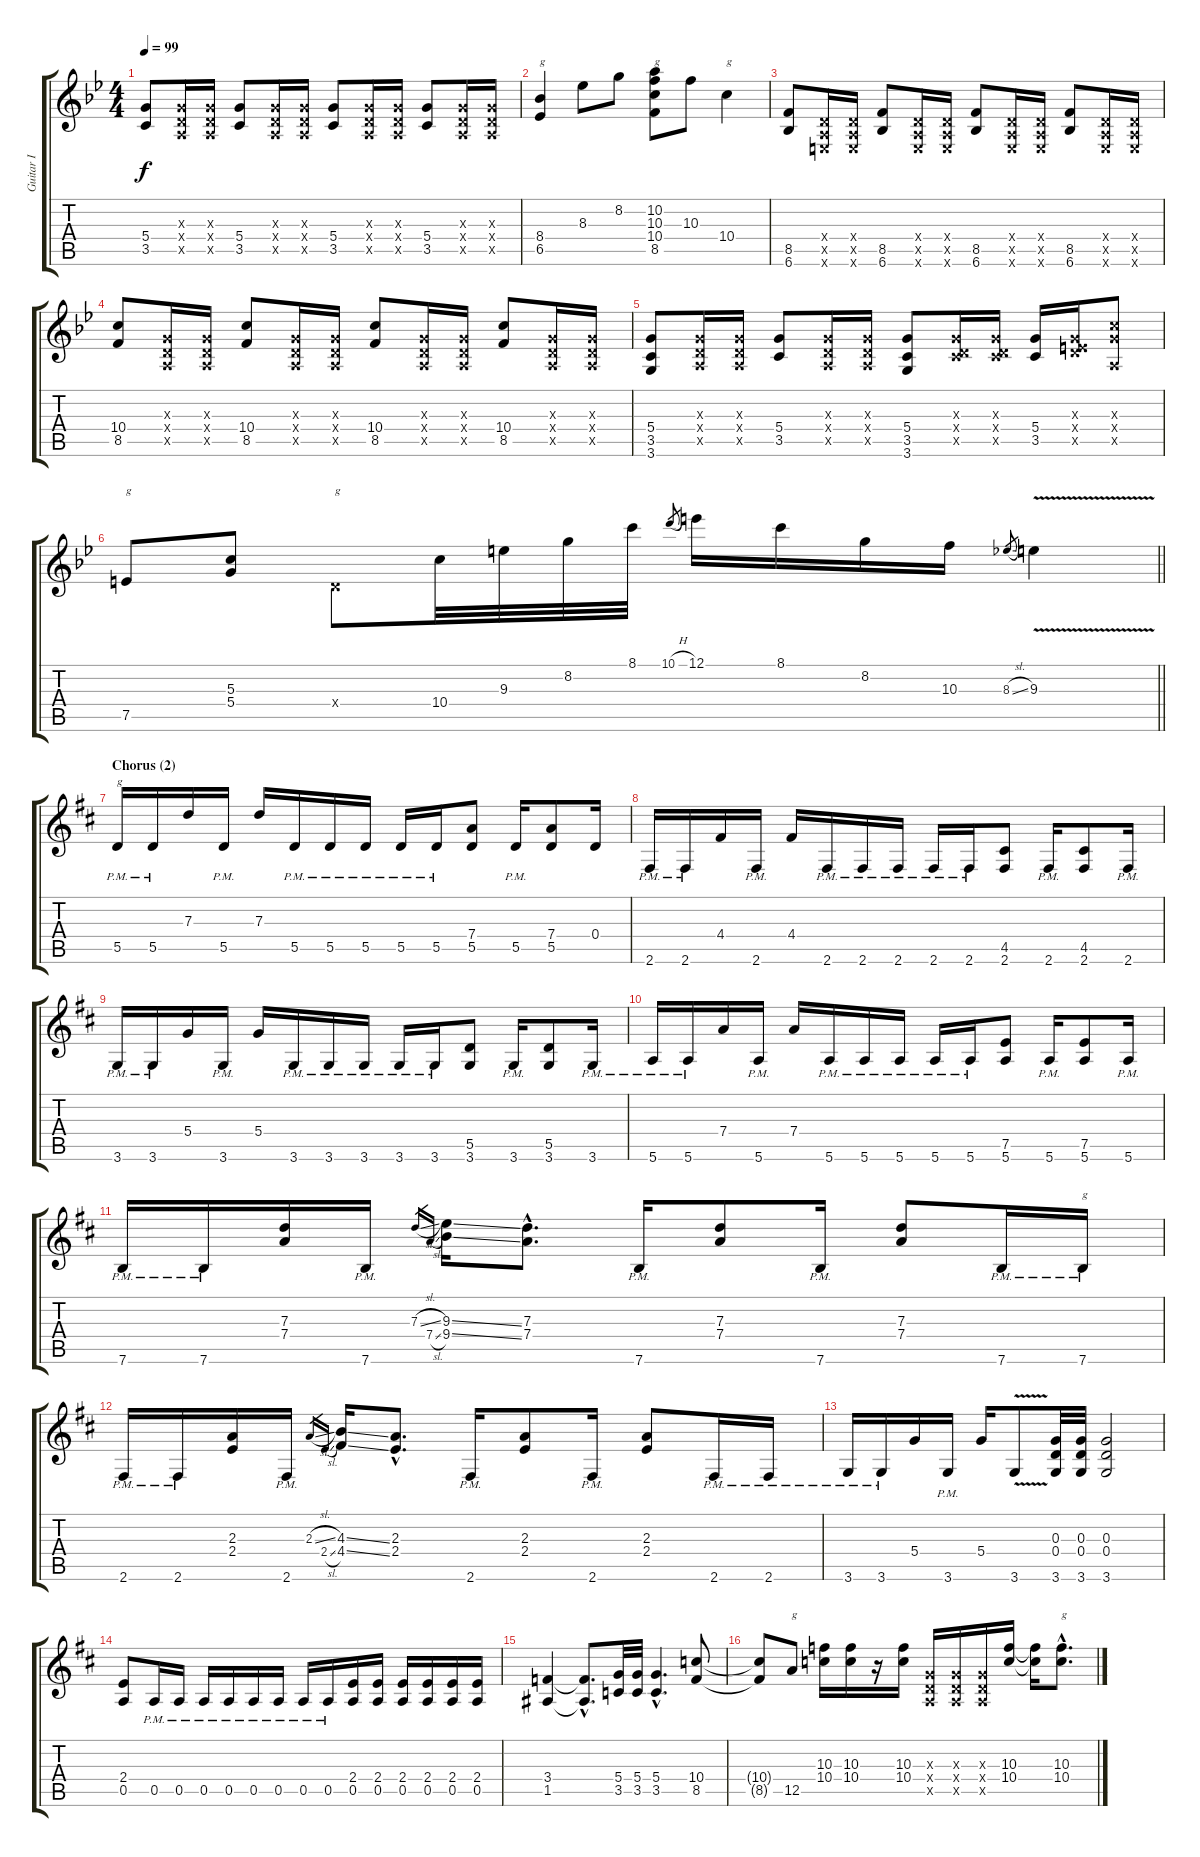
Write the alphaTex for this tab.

\track ("Guitar I" "Guitar I") {instrument distortionguitar}
\staff {score tabs}
\tuning (E4 B3 G3 D3 A2 E2) {hide}
\ts (4 4)
\tempo 99
\clef g2
\ks gminor
(5.4 3.5).8{dy f} (0.3{x} 0.4{x} 0.5{x}).16 (0.3{x} 0.4{x} 0.5{x}).16 (5.4 3.5).8 (0.3{x} 0.4{x} 0.5{x}).16 (0.3{x} 0.4{x} 0.5{x}).16 (5.4 3.5).8 (0.3{x} 0.4{x} 0.5{x}).16 (0.3{x} 0.4{x} 0.5{x}).16 (5.4 3.5).8 (0.3{x} 0.4{x} 0.5{x}).16 (0.3{x} 0.4{x} 0.5{x}).16 |
(8.4 6.5).4{txt "g"} 8.3.8 8.2.8 (10.2 10.3 10.4 8.5).8{txt "g"} 10.3.8 10.4.4{txt "g"} |
(8.5 6.6).8 (0.4{x} 0.5{x} 0.6{x}).16 (0.4{x} 0.5{x} 0.6{x}).16 (8.5 6.6).8 (0.4{x} 0.5{x} 0.6{x}).16 (0.4{x} 0.5{x} 0.6{x}).16 (8.5 6.6).8 (0.4{x} 0.5{x} 0.6{x}).16 (0.4{x} 0.5{x} 0.6{x}).16 (8.5 6.6).8 (0.4{x} 0.5{x} 0.6{x}).16 (0.4{x} 0.5{x} 0.6{x}).16 |
(10.4 8.5).8 (0.3{x} 0.4{x} 0.5{x}).16 (0.3{x} 0.4{x} 0.5{x}).16 (10.4 8.5).8 (0.3{x} 0.4{x} 0.5{x}).16 (0.3{x} 0.4{x} 0.5{x}).16 (10.4 8.5).8 (0.3{x} 0.4{x} 0.5{x}).16 (0.3{x} 0.4{x} 0.5{x}).16 (10.4 8.5).8 (0.3{x} 0.4{x} 0.5{x}).16 (0.3{x} 0.4{x} 0.5{x}).16 |
(5.4 3.5 3.6).8 (0.3{x} 0.4{x} 0.5{x}).16 (0.3{x} 0.4{x} 0.5{x}).16 (5.4 3.5).8 (0.3{x} 0.4{x} 0.5{x}).16 (0.3{x} 0.4{x} 0.5{x}).16 (5.4 3.5 3.6).8 (0.3{x} 0.4{x} 3.5{x}).16 (0.3{x} 0.4{x} 3.5{x}).16 (5.4 3.5).16 (0.3{x} 0.4{x} 7.5{x}).16 (5.3{x} 5.4{x} 0.5{x}).8 |
\barLineRight lightlight
7.5.8{txt "g"} (5.3 5.4).8 0.4{x}.8{txt "g"} 10.4.32 9.3.32 8.2.32 8.1.32 10.1{h}.8{gr} 12.1.16 8.1.16 8.2.16 10.3.16 8.3{sl}.8{gr} 9.3{v}.4 |
\section ("" "Chorus (2)")
\ks d
5.5{pm}.16{txt "g"} 5.5{pm}.16 7.3.16 5.5{pm}.16 7.3.16 5.5{pm}.16 5.5{pm}.16 5.5{pm}.16 5.5{pm}.16 5.5{pm}.16 (7.4 5.5).8 5.5{pm}.16 (7.4 5.5).8 0.4.16 |
2.6{pm}.16 2.6{pm}.16 4.4.16 2.6{pm}.16 4.4.16 2.6{pm}.16 2.6{pm}.16 2.6{pm}.16 2.6{pm}.16 2.6{pm}.16 (4.5 2.6).8 2.6{pm}.16 (4.5 2.6).8 2.6{pm}.16 |
3.6{pm}.16 3.6{pm}.16 5.4.16 3.6{pm}.16 5.4.16 3.6{pm}.16 3.6{pm}.16 3.6{pm}.16 3.6{pm}.16 3.6{pm}.16 (5.5 3.6).8 3.6{pm}.16 (5.5 3.6).8 3.6{pm}.16 |
5.6{pm}.16 5.6{pm}.16 7.4.16 5.6{pm}.16 7.4.16 5.6{pm}.16 5.6{pm}.16 5.6{pm}.16 5.6{pm}.16 5.6{pm}.16 (7.5 5.6).8 5.6{pm}.16 (7.5 5.6).8 5.6{pm}.16 |
7.6{pm}.16 7.6{pm}.16 (7.3 7.4).16 7.6{pm}.16 7.3{sl}.16{gr} 7.4{sl}.16{gr} (9.3{ss} 9.4{ss}).16 (7.3{hac} 7.4{hac}).8{d} 7.6{pm}.16 (7.3 7.4).8 7.6{pm}.16 (7.3 7.4).8 7.6{pm}.16 7.6{pm}.16{txt "g"} |
2.6{pm}.16 2.6{pm}.16 (2.3 2.4).16 2.6{pm}.16 2.3{sl}.16{gr} 2.4{sl}.16{gr} (4.3{ss} 4.4{ss}).16 (2.3{hac} 2.4{hac}).8{d} 2.6{pm}.16 (2.3 2.4).8 2.6{pm}.16 (2.3 2.4).8 2.6{pm}.16 2.6{pm}.16 |
3.6{pm}.16 3.6{pm}.16 5.4.16 3.6{pm}.16 5.4.16 3.6{v}.8 (0.3 0.4 3.6).32 (0.3 0.4 3.6).32 (0.3 0.4 3.6).2 |
(2.4 0.5).8 0.5{pm}.16 0.5{pm}.16 0.5{pm}.16 0.5{pm}.16 0.5{pm}.16 0.5{pm}.16 0.5{pm}.16 0.5{pm}.16 (2.4 0.5).16 (2.4 0.5).16 (2.4 0.5).16 (2.4 0.5).16 (2.4 0.5).16 (2.4 0.5).16 |
(3.4 1.5).4 (3.4{hac t} 1.5{hac t}).8{d} (5.4 3.5).32 (5.4 3.5).32 (5.4{hac} 3.5{hac}).4{d} (10.4 8.5).8 |
(10.4{t} 8.5{t}).8 12.5.8{txt "g"} (10.3 10.4).16 (10.3 10.4).16 r.16 (10.3 10.4).16 (0.3{x} 0.4{x} 0.5{x}).16 (0.3{x} 0.4{x} 0.5{x}).16 (0.3{x} 0.4{x} 0.5{x}).16 (10.3 10.4).16 (10.3{t} 10.4{t}).16 (10.3{hac} 10.4{hac}).8{d txt "g"}
